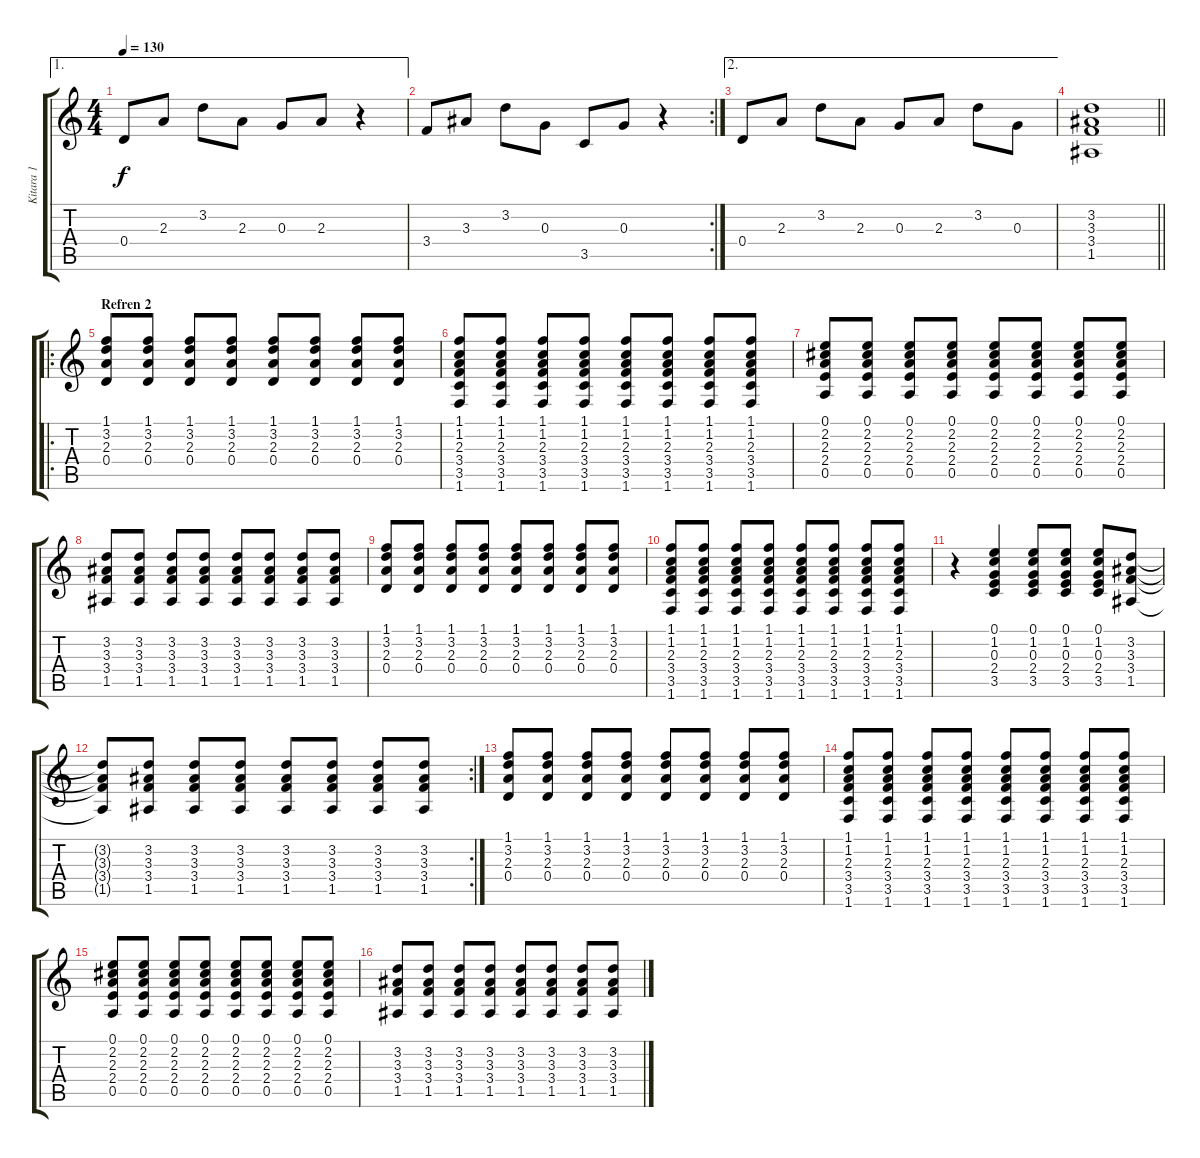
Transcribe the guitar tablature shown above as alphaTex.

\track ("Kitara 1" "Kitara 1") {instrument acousticguitarsteel}
\staff {score tabs}
\tuning (E4 B3 G3 D3 A2 E2) {hide}
\ae 1
\ts (4 4)
\tempo 130
\clef g2
\ks c
0.4.8{dy f} 2.3.8 3.2.8 2.3.8 0.3.8 2.3.8 r.4 |
\rc 2
3.4.8 3.3.8 3.2.8 0.3.8 3.5.8 0.3.8 r.4 |
\ae 2
0.4.8 2.3.8 3.2.8 2.3.8 0.3.8 2.3.8 3.2.8 0.3.8 |
\barLineRight lightlight
(3.2 3.3 3.4 1.5).1 |
\ro
\section ("" "Refren 2")
(1.1 3.2 2.3 0.4).8{instrument overdrivenguitar} (1.1 3.2 2.3 0.4).8 (1.1 3.2 2.3 0.4).8 (1.1 3.2 2.3 0.4).8 (1.1 3.2 2.3 0.4).8 (1.1 3.2 2.3 0.4).8 (1.1 3.2 2.3 0.4).8 (1.1 3.2 2.3 0.4).8 |
(1.1 1.2 2.3 3.4 3.5 1.6).8 (1.1 1.2 2.3 3.4 3.5 1.6).8 (1.1 1.2 2.3 3.4 3.5 1.6).8 (1.1 1.2 2.3 3.4 3.5 1.6).8 (1.1 1.2 2.3 3.4 3.5 1.6).8 (1.1 1.2 2.3 3.4 3.5 1.6).8 (1.1 1.2 2.3 3.4 3.5 1.6).8 (1.1 1.2 2.3 3.4 3.5 1.6).8 |
(0.1 2.2 2.3 2.4 0.5).8 (0.1 2.2 2.3 2.4 0.5).8 (0.1 2.2 2.3 2.4 0.5).8 (0.1 2.2 2.3 2.4 0.5).8 (0.1 2.2 2.3 2.4 0.5).8 (0.1 2.2 2.3 2.4 0.5).8 (0.1 2.2 2.3 2.4 0.5).8 (0.1 2.2 2.3 2.4 0.5).8 |
(3.2 3.3 3.4 1.5).8 (3.2 3.3 3.4 1.5).8 (3.2 3.3 3.4 1.5).8 (3.2 3.3 3.4 1.5).8 (3.2 3.3 3.4 1.5).8 (3.2 3.3 3.4 1.5).8 (3.2 3.3 3.4 1.5).8 (3.2 3.3 3.4 1.5).8 |
(1.1 3.2 2.3 0.4).8 (1.1 3.2 2.3 0.4).8 (1.1 3.2 2.3 0.4).8 (1.1 3.2 2.3 0.4).8 (1.1 3.2 2.3 0.4).8 (1.1 3.2 2.3 0.4).8 (1.1 3.2 2.3 0.4).8 (1.1 3.2 2.3 0.4).8 |
(1.1 1.2 2.3 3.4 3.5 1.6).8 (1.1 1.2 2.3 3.4 3.5 1.6).8 (1.1 1.2 2.3 3.4 3.5 1.6).8 (1.1 1.2 2.3 3.4 3.5 1.6).8 (1.1 1.2 2.3 3.4 3.5 1.6).8 (1.1 1.2 2.3 3.4 3.5 1.6).8 (1.1 1.2 2.3 3.4 3.5 1.6).8 (1.1 1.2 2.3 3.4 3.5 1.6).8 |
r.4 (0.1 1.2 0.3 2.4 3.5).4 (0.1 1.2 0.3 2.4 3.5).8 (0.1 1.2 0.3 2.4 3.5).8 (0.1 1.2 0.3 2.4 3.5).8 (3.2 3.3 3.4 1.5).8 |
\rc 2
(3.2{t} 3.3{t} 3.4{t} 1.5{t}).8 (3.2 3.3 3.4 1.5).8 (3.2 3.3 3.4 1.5).8 (3.2 3.3 3.4 1.5).8 (3.2 3.3 3.4 1.5).8 (3.2 3.3 3.4 1.5).8 (3.2 3.3 3.4 1.5).8 (3.2 3.3 3.4 1.5).8 |
(1.1 3.2 2.3 0.4).8{instrument overdrivenguitar} (1.1 3.2 2.3 0.4).8 (1.1 3.2 2.3 0.4).8 (1.1 3.2 2.3 0.4).8 (1.1 3.2 2.3 0.4).8 (1.1 3.2 2.3 0.4).8 (1.1 3.2 2.3 0.4).8 (1.1 3.2 2.3 0.4).8 |
(1.1 1.2 2.3 3.4 3.5 1.6).8 (1.1 1.2 2.3 3.4 3.5 1.6).8 (1.1 1.2 2.3 3.4 3.5 1.6).8 (1.1 1.2 2.3 3.4 3.5 1.6).8 (1.1 1.2 2.3 3.4 3.5 1.6).8 (1.1 1.2 2.3 3.4 3.5 1.6).8 (1.1 1.2 2.3 3.4 3.5 1.6).8 (1.1 1.2 2.3 3.4 3.5 1.6).8 |
(0.1 2.2 2.3 2.4 0.5).8 (0.1 2.2 2.3 2.4 0.5).8 (0.1 2.2 2.3 2.4 0.5).8 (0.1 2.2 2.3 2.4 0.5).8 (0.1 2.2 2.3 2.4 0.5).8 (0.1 2.2 2.3 2.4 0.5).8 (0.1 2.2 2.3 2.4 0.5).8 (0.1 2.2 2.3 2.4 0.5).8 |
(3.2 3.3 3.4 1.5).8 (3.2 3.3 3.4 1.5).8 (3.2 3.3 3.4 1.5).8 (3.2 3.3 3.4 1.5).8 (3.2 3.3 3.4 1.5).8 (3.2 3.3 3.4 1.5).8 (3.2 3.3 3.4 1.5).8 (3.2 3.3 3.4 1.5).8
